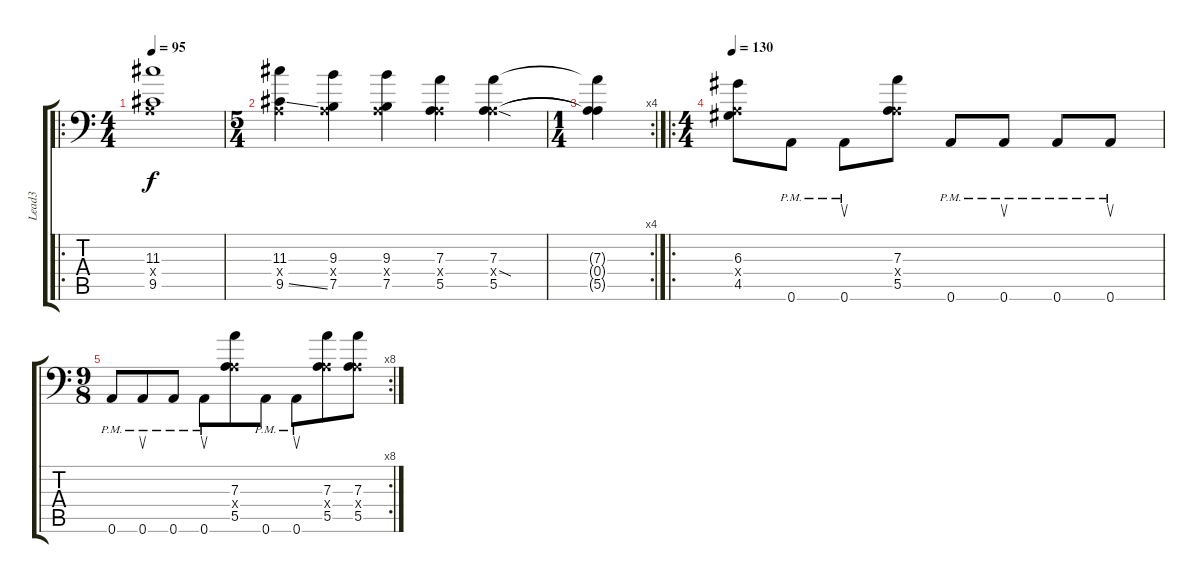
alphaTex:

\track ("Lead3" "Lead3") {instrument overdrivenguitar}
\staff {score tabs}
\tuning (B3 Ab3 D3 A2 E2 A1) {hide}
\ro
\ts (4 4)
\tempo 95
\clef f4
\ks c
(11.3 0.4{x} 9.5).1{dy f} |
\ts (5 4)
(11.3 0.4{x} 9.5{ss}).4 (9.3 0.4{x} 7.5).4 (9.3 0.4{x} 7.5).4 (7.3 0.4{x} 5.5).4 (7.3 0.4{sod x} 5.5).4 |
\rc 4
\ts (1 4)
(7.3{t} 0.4{t} 5.5{t}).4 |
\ro
\ts (4 4)
\tempo 130
(6.3 0.4{x} 4.5).8 0.6{pm}.8 0.6{pm}.8{su} (7.3 0.4{x} 5.5).8 0.6{pm}.8 0.6{pm}.8{su} 0.6{pm}.8 0.6{pm}.8{su} |
\rc 8
\ts (9 8)
0.6{pm}.8 0.6{pm}.8{su} 0.6{pm}.8 0.6{pm}.8{su} (7.3 0.4{x} 5.5).8 0.6{pm}.8 0.6{pm}.8{su} (7.3 0.4{x} 5.5).8 (7.3 0.4{x} 5.5).8
